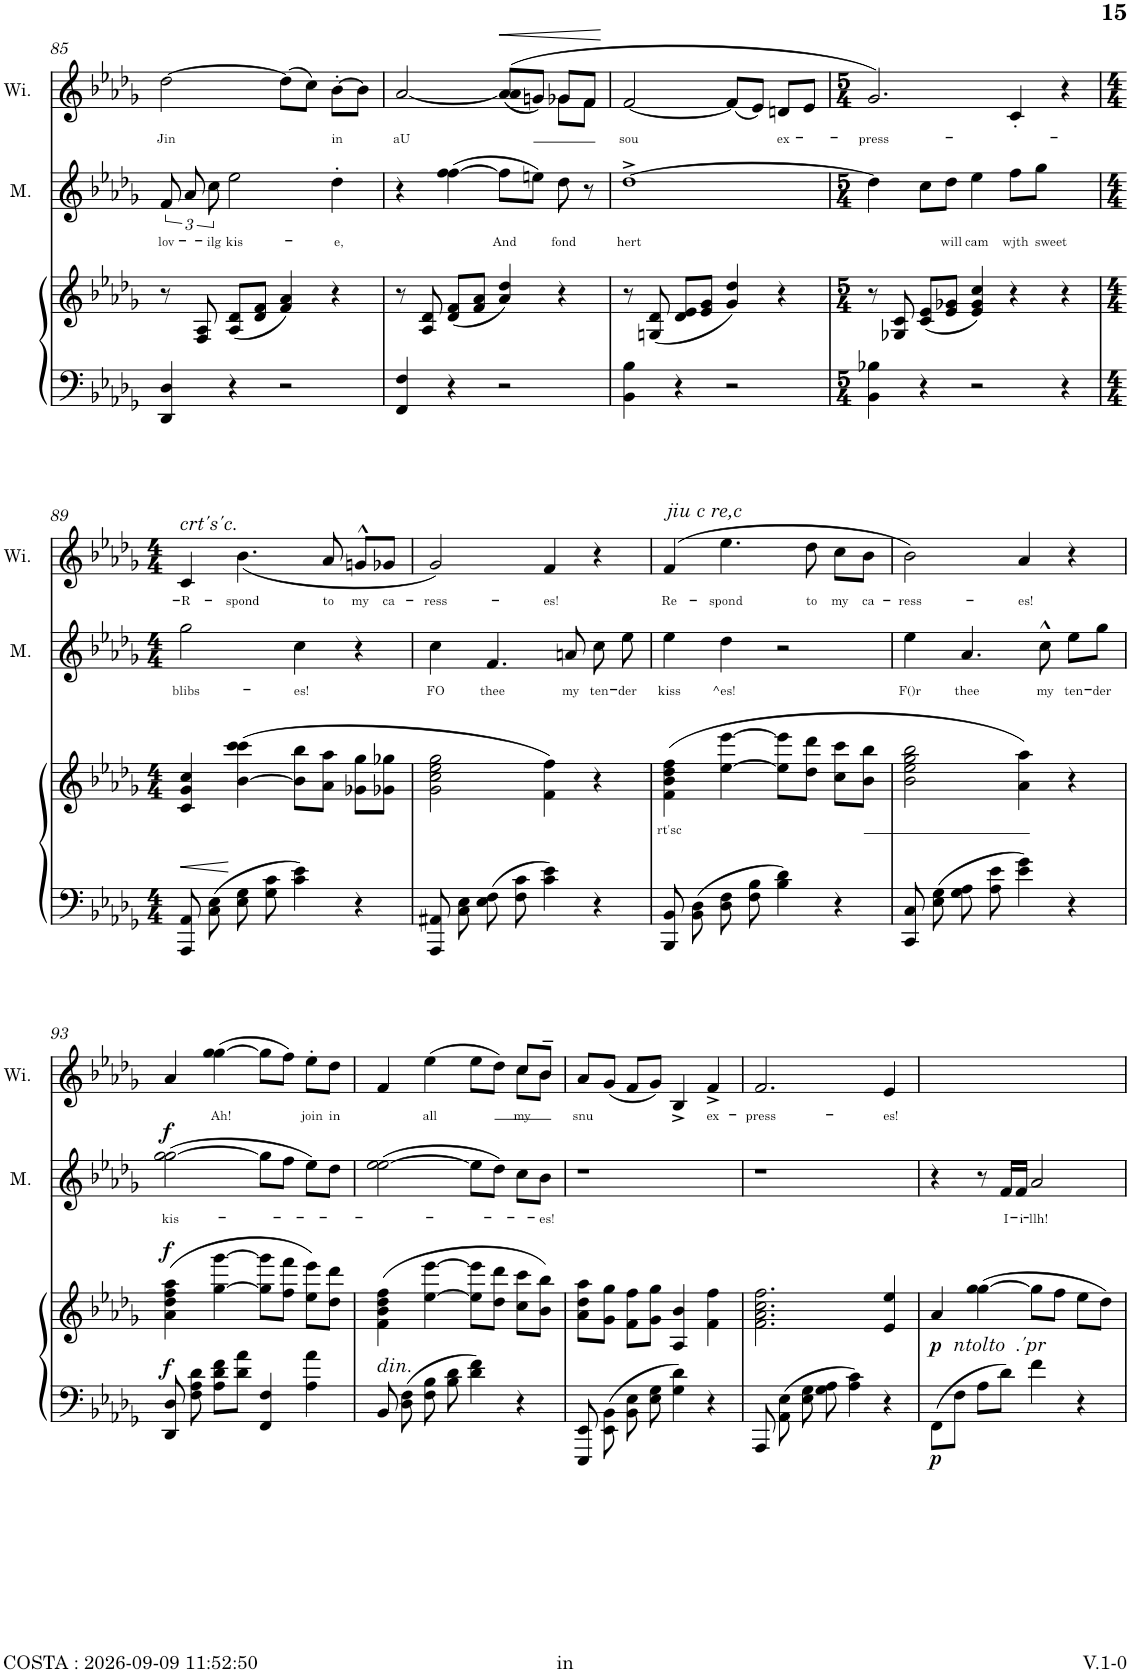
**kern	**dynam	**kern	**text	**dynam	**kern	**text	**dynam	**kern	**text	**dynam
*part4	*part4	*part3	*part3	*part3	*part2	*part2	*part2	*part1	*part1	*part1
*staff4	*staff4	*staff3	*staff3	*staff3	*staff2	*staff2	*staff2	*staff1	*staff1	*staff1
*I"Grand Piano	*	*I"Grand Piano	*	*	*I"Men	*	*	*I"Women	*	*
*I'Pno	*	*I'Pno	*	*	*I'M.	*	*	*	*	*
!!LO:PB:g=z
*clefF4	*	*clefG2	*	*	*clefG2	*	*	*clefG2	*	*
*k[b-e-a-d-g-]	*	*k[b-e-a-d-g-]	*	*	*k[b-e-a-d-g-]	*	*	*k[b-e-a-d-g-]	*	*
*D-:	*	*D-:	*	*	*D-:	*	*	*D-:	*	*
*M4/4	*	*M4/4	*	*	*M4/4	*	*	*M4/4	*	*
*met(c)	*	*met(c)	*	*	*met(c)	*	*	*met(c)	*	*
=85	=85	=85	=85	=85	=85	=85	=85	=85	=85	=85
!	!	!	!	!	!	!LO:LY:b	!	!	!LO:LY:b	!
4DD-/ 4D-/	.	8r	.	.	12f/	lov-	.	[>2dd-\	Jin	.
.	.	.	.	.	12a-/	.	.	.	.	.
.	.	8F/ 8A-/	.	.	.	.	.	.	.	.
!	!	!	!	!	!	!LO:LY:b	!	!	!	!
.	.	.	.	.	12cc\	-ilg	.	.	.	.
!	!	!	!	!	!	!LO:LY:b	!	!	!	!
4r	.	(<8A-/ 8d-/L	.	.	2ee-\	kis-	.	.	.	.
.	.	8d-/ 8f/J	.	.	.	.	.	.	.	.
2r	.	4f/ 4a-/)	.	.	.	.	.	(>8dd-\L]	.	.
.	.	.	.	.	.	.	.	8cc\J)	.	.
!	!	!	!	!	!	!LO:LY:b	!	!	!LO:LY:b	!
.	.	4r	.	.	4dd-'\	-e,	.	[>8b-'\L	in	.
.	.	.	.	.	.	.	.	8b-\J]	.	.
=86	=86	=86	=86	=86	=86	=86	=86	=86	=86	=86
!	!	!	!	!	!	!	!	!	!LO:LY:b	!
*	*	*	*	*	*	*	*	*^	*	*
4FF/ 4F/	.	8r	.	.	4r	.	.	[<2a-/	2.ryy	aU	.
.	.	8A-/ 8d-/	.	.	.	.	.	.	.	.	.
4r	.	(<8d-/ 8f/L	.	.	(>[>4ff\ 4ff\	.	.	.	.	.	.
.	.	8f/ 8a-/J	.	.	.	.	.	.	.	.	.
!	!	!	!	!	!	!LO:LY:b	!	!	!	!	!LO:HP:b
2r	.	4a-/ 4dd-/)	.	.	8ff\L]	And	.	(<(>8a-/] 8a-/L	.	.	<
.	.	.	.	.	8een\J)	.	.	8gn/J)	.	.	.
!	!	!	!	!	!	!LO:LY:b	!	!	!	!	!
.	.	4r	.	.	8dd-\	fond	.	8g-X/L	8g-\L	.	.
.	.	.	.	.	8r	.	.	8f/J	8f\J	.	.
*	*	*	*	*	*	*	*	*v	*v	*	*
.	.	.	.	.	.	.	.	.	.	[
=87	=87	=87	=87	=87	=87	=87	=87	=87	=87	=87
!	!	!	!	!	!	!LO:LY:b	!	!	!LO:LY:b	!
4BB-\ 4B-\	.	8r	.	.	[>1dd-^	hert	.	[<2f/	sou	.
.	.	(<8Gn/ 8d-/	.	.	.	.	.	.	.	.
4r	.	8d-/ 8e-/L	.	.	.	.	.	.	.	.
.	.	8e-/ 8g-/J	.	.	.	.	.	.	.	.
2r	.	4g-/ 4dd-/)	.	.	.	.	.	(<8f/L]	.	.
.	.	.	.	.	.	.	.	8e-/J)	.	.
!	!	!	!	!	!	!	!	!	!LO:LY:b	!
.	.	4r	.	.	.	.	.	8dn/L	ex-	.
.	.	.	.	.	.	.	.	8e-/J	.	.
=88	=88	=88	=88	=88	=88	=88	=88	=88	=88	=88
*M5/4	*	*M5/4	*	*	*M5/4	*	*	*M5/4	*	*
!	!	!	!	!	!	!	!	!	!LO:LY:b	!
4BB-\ 4B-X\	.	8r	.	.	4dd-\]	.	.	2.g-/)	-press-	.
.	.	8G-X/ 8c/	.	.	.	.	.	.	.	.
4r	.	(<8c/ 8e-/L	.	.	8cc\L	.	.	.	.	.
!	!	!	!	!	!	!LO:LY:b	!	!	!	!
.	.	8e-/ 8g-X/J	.	.	8dd-\J	will	.	.	.	.
!	!	!	!	!	!	!LO:LY:b	!	!	!	!
2r	.	4e-/ 4g-/ 4cc/)	.	.	4ee-\	cam	.	.	.	.
!	!	!	!	!	!	!LO:LY:b	!	!	!	!
.	.	4r	.	.	8ff\L	wjth	.	4c'/	.	.
!	!	!	!	!	!	!LO:LY:b	!	!	!	!
.	.	.	.	.	8gg-\J	sweet	.	.	.	.
4r	.	4r	.	.	4ryy	.	.	4r	.	.
!!LO:LB:g=z
=89	=89	=89	=89	=89	=89	=89	=89	=89	=89	=89
*M4/4	*	*M4/4	*	*	*M4/4	*	*	*M4/4	*	*
!	!	!	!	!	!	!	!	!LO:TX:a:i:t=crt's'c.	!	!
!	!	!	!	!	!	!LO:LY:b	!	!	!LO:LY:b	!
8AAA-/ 8AA-/	.	4c/ 4g-/ 4cc/	.	.	2gg-\	blibs-	.	4c/	-R-	.
(>8C\ 8E-\	.	.	.	.	.	.	.	.	.	.
!	!	!	!	!	!	!	!	!	!LO:LY:b	!
8E-\ 8G-\	.	(>[>4b-\ 4ccc\ 4ccc\	.	.	.	.	.	(<4.b-\	-spond	.
8G-\ 8c\	.	.	.	.	.	.	.	.	.	.
!	!	!	!	!	!	!LO:LY:b	!	!	!	!
4c\ 4e-\)	.	8b-\] 8bb-\L	.	.	4cc\	-es!	.	.	.	.
!	!	!	!	!	!	!	!	!	!LO:LY:b	!
.	.	8a-\ 8aa-\J	.	.	.	.	.	8a-/	to	.
!	!	!	!	!	!	!	!	!	!LO:LY:b	!
4r	.	8g-X\ 8gg-\L	.	.	4r	.	.	8gn^^/L	my	.
!	!	!	!	!	!	!	!	!	!LO:LY:b	!
.	.	8g-X\ 8gg-X\J	.	.	.	.	.	8g-X/J	ca-	.
=90	=90	=90	=90	=90	=90	=90	=90	=90	=90	=90
!	!	!	!	!	!	!LO:LY:b	!	!	!LO:LY:b	!
8AAA-/ 8AA#X/	.	2g-\ 2cc\ 2ee-\ 2gg-\	.	.	4cc\	FO	.	2g-/)	-ress-	.
8C\ 8E-\	.	.	.	.	.	.	.	.	.	.
!	!	!	!	!	!	!LO:LY:b	!	!	!	!
(>8E-\ 8F\	.	.	.	.	4.f/	thee	.	.	.	.
8F\ 8c\	.	.	.	.	.	.	.	.	.	.
!	!	!	!	!	!	!	!	!	!LO:LY:b	!
4c\ 4e-\)	.	4f\ 4ff\)	.	.	.	.	.	4f/	-es!	.
!	!	!	!	!	!	!LO:LY:b	!	!	!	!
.	.	.	.	.	8an/	my	.	.	.	.
!	!	!	!	!	!	!LO:LY:b	!	!	!	!
4r	.	4r	.	.	8cc\	ten-	.	4r	.	.
!	!	!	!	!	!	!LO:LY:b	!	!	!	!
.	.	.	.	.	8ee-\	-der	.	.	.	.
=91	=91	=91	=91	=91	=91	=91	=91	=91	=91	=91
!	!	!	!	!	!	!	!	!LO:TX:a:i:t=jiu c re,c	!	!
!	!	!	!LO:LY:b	!	!	!LO:LY:b	!	!	!LO:LY:b	!
8BBB-/ 8BB-/	.	(>4f\ 4b-\ 4dd-\ 4ff\	rt'sc	.	4ee-\	kiss	.	(>4f/	Re-	.
(>8BB-\ 8D-\	.	.	.	.	.	.	.	.	.	.
!	!	!	!	!	!	!LO:LY:b	!	!	!LO:LY:b	!
8D-\ 8F\	.	[>4ee-\ [>4eee-\	.	.	4dd-\	^es!	.	4.ee-\	-spond	.
8F\ 8B-\	.	.	.	.	.	.	.	.	.	.
4B-\ 4d-\)	.	8ee-\] 8eee-\]L	.	.	2r	.	.	.	.	.
!	!	!	!	!	!	!	!	!	!LO:LY:b	!
.	.	8dd-\ 8ddd-\J	.	.	.	.	.	8dd-\	to	.
!	!	!	!	!	!	!	!	!	!LO:LY:b	!
4r	.	8cc\ 8ccc\L	.	.	.	.	.	8cc\L	my	.
!	!	!	!	!	!	!	!	!	!LO:LY:b	!
.	.	8b-\ 8bb-\J	.	.	.	.	.	8b-\J	ca-	.
=92	=92	=92	=92	=92	=92	=92	=92	=92	=92	=92
!	!	!	!	!	!	!LO:LY:b	!	!	!LO:LY:b	!
8CC/ 8C/	.	2b-\ 2ee-\ 2gg-\ 2bb-\	.	.	4ee-\	F()r	.	2b-\)	-ress-	.
(>8E-\ 8G-\	.	.	.	.	.	.	.	.	.	.
!	!	!	!	!	!	!LO:LY:b	!	!	!	!
8G-\ 8A-\	.	.	.	.	4.a-/	thee	.	.	.	.
8A-\ 8e-\	.	.	.	.	.	.	.	.	.	.
!	!	!	!	!	!	!	!	!	!LO:LY:b	!
4e-\ 4g-\)	.	4a-\ 4aa-\)	.	.	.	.	.	4a-/	-es!	.
!	!	!	!	!	!	!LO:LY:b	!	!	!	!
.	.	.	.	.	8cc^^\	my	.	.	.	.
!	!	!	!	!	!	!LO:LY:b	!	!	!	!
4r	.	4r	.	.	8ee-\L	ten-	.	4r	.	.
!	!	!	!	!	!	!LO:LY:b	!	!	!	!
.	.	.	.	.	8gg-\J	-der	.	.	.	.
!!LO:LB:g=z
=93	=93	=93	=93	=93	=93	=93	=93	=93	=93	=93
!	!LO:DY:a	!	!	!LO:DY:a	!	!LO:LY:b	!LO:DY:a	!	!	!
8DD-/ 8D-/	f	(>4a-\ 4dd-\ 4ff\ 4aa-\	.	f	(>[>2gg-\ 2gg-\	kis-	f	4a-/	.	.
8F\ 8A-\ 8d-\	.	.	.	.	.	.	.	.	.	.
!	!	!	!	!	!	!	!	!	!LO:LY:b	!
8A-\ 8d-\ 8f\L	.	[>4gg-\ [>4ggg-\	.	.	.	.	.	(>[>4gg-\ 4gg-\	Ah!	.
8d-\ 8a-\J	.	.	.	.	.	.	.	.	.	.
4FF/ 4F/	.	8gg-\] 8ggg-\]L	.	.	8gg-\L]	.	.	8gg-\L]	.	.
.	.	8ff\ 8fff\J	.	.	8ff\J	.	.	8ff\J)	.	.
!	!	!	!	!	!	!	!	!	!LO:LY:b	!
4A-\ 4a-\	.	8ee-\ 8eee-\L)	.	.	8ee-\L)	.	.	8ee-'\L	join	.
!	!	!	!	!	!	!	!	!	!LO:LY:b	!
.	.	8dd-\ 8ddd-\J	.	.	8dd-\J	.	.	8dd-\J	in	.
=94	=94	=94	=94	=94	=94	=94	=94	=94	=94	=94
*	*	*	*	*	*	*	*	*^	*	*
!LO:TX:a:i:t=din.	!	!	!	!	!	!	!	!	!	!	!
8BB-/	.	(>4f\ 4b-\ 4dd-\ 4ff\	.	.	(>[>2ee-\ 2ee-\	.	.	4f/	2.ryy	.	.
(>8D-\ 8F\	.	.	.	.	.	.	.	.	.	.	.
!	!	!	!	!	!	!	!	!	!	!LO:LY:b	!
8F\ 8B-\	.	[>4ee-\ [>4eee-\	.	.	.	.	.	(>4ee-\	.	all	.
8B-\ 8d-\	.	.	.	.	.	.	.	.	.	.	.
4d-\ 4f\)	.	8ee-\] 8eee-\]L	.	.	8ee-\L]	.	.	8ee-\L	.	.	.
.	.	8dd-\ 8ddd-\J	.	.	8dd-\J)	.	.	8dd-\J)	.	.	.
!	!	!	!	!	!	!	!	!	!	!LO:LY:b	!
4r	.	8cc\ 8ccc\L	.	.	8cc\L	.	.	8cc\L	8cc/L	my	.
!	!	!	!	!	!	!LO:LY:b	!	!	!	!	!
.	.	8b-\ 8bb-\J)	.	.	8b-\J	-es!	.	8b-\J	8b-~/J	.	.
=95	=95	=95	=95	=95	=95	=95	=95	=95	=95	=95	=95
!	!	!	!	!	!	!	!	!	!	!LO:LY:b	!
*	*	*	*	*	*	*	*	*v	*v	*	*
8EEE-/ 8EE-/	.	8a-\ 8dd-\ 8aa-\L	.	.	1r	.	.	8a-/L	snu	.
(>8EE-\ 8BB-\	.	8g-\ 8gg-\J	.	.	.	.	.	(<8g-/J	.	.
8BB-\ 8E-\	.	8f\ 8ff\L	.	.	.	.	.	8f/L	.	.
8E-\ 8G-\	.	8g-\ 8gg-\J	.	.	.	.	.	8g-/J)	.	.
4G-\ 4d-\)	.	4A-/ 4b-/	.	.	.	.	.	4B-^/	.	.
!	!	!	!	!	!	!	!	!	!LO:LY:b	!
4r	.	4f\ 4ff\	.	.	.	.	.	4f^/	ex-	.
=96	=96	=96	=96	=96	=96	=96	=96	=96	=96	=96
!	!	!	!	!	!	!	!	!	!LO:LY:b	!
8AAA-/	.	2.f\ 2.a-\ 2.cc\ 2.ff\	.	.	1r	.	.	2.f/	-press-	.
(>8AA-\ 8E-\	.	.	.	.	.	.	.	.	.	.
8E-\ 8G-\	.	.	.	.	.	.	.	.	.	.
8G-\ 8A-\	.	.	.	.	.	.	.	.	.	.
4A-\ 4c\)	.	.	.	.	.	.	.	.	.	.
!	!	!	!	!	!	!	!	!	!LO:LY:b	!
4r	.	4e-/ 4ee-/	.	.	.	.	.	4e-/	-es!	.
=97	=97	=97	=97	=97	=97	=97	=97	=97	=97	=97
!	!LO:DY:b	!	!	!LO:DY:b	!	!	!	!	!	!
(>8FF\L	p	4a-/	.	p	4r	.	.	1ryy	.	.
!LO:TX:a:i:t=ntolto  .'pr	!	!	!	!	!	!	!	!	!	!
8F\J	.	.	.	.	.	.	.	.	.	.
8A-\L	.	(>[>4gg-\ 4gg-\	.	.	8r	.	.	.	.	.
!	!	!	!	!	!	!LO:LY:b	!	!	!	!
8d-\J)	.	.	.	.	16f/LL	I-	.	.	.	.
!	!	!	!	!	!	!LO:LY:b	!	!	!	!
.	.	.	.	.	16f/JJ	-i-	.	.	.	.
!	!	!	!	!	!	!LO:LY:b	!	!	!	!
4f\	.	8gg-\L]	.	.	2a-/	-llh!	.	.	.	.
.	.	8ff\J	.	.	.	.	.	.	.	.
4r	.	8ee-\L	.	.	.	.	.	.	.	.
.	.	8dd-\J)	.	.	.	.	.	.	.	.
=	=	=	=	=	=	=	=	=	=	=
*-	*-	*-	*-	*-	*-	*-	*-	*-	*-	*-
